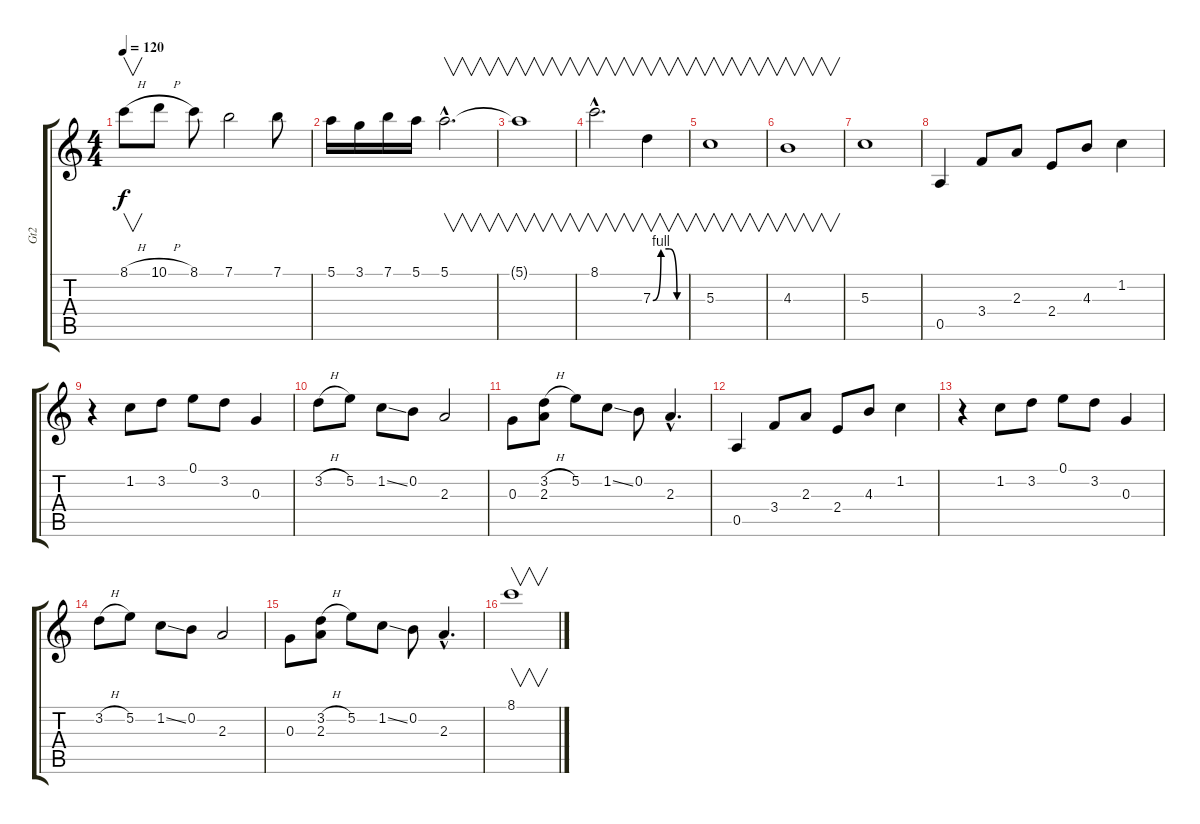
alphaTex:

\track ("Gt2" "Gt2") {instrument distortionguitar}
\staff {score tabs}
\tuning (E4 B3 G3 D3 A2 E2) {hide}
\ts (4 4)
\tempo 120
\clef g2
\ks c
8.1{h}.8{v dy f} 10.1{h}.8 8.1.8 7.1.2 7.1.8 |
5.1.16 3.1.16 7.1.16 5.1.16 5.1{hac}.2{v d} |
5.1{t}.1{v} |
8.1{hac}.2{v d} 7.3{be (custom 0 0 15 4 30 4 45 0 60 0)}.4{v} |
5.3.1{v} |
4.3.1{v} |
5.3.1 |
0.5.4{instrument acousticguitarnylon} 3.4.8 2.3.8 2.4.8 4.3.8 1.2.4 |
r.4 1.2.8 3.2.8 0.1.8 3.2.8 0.3.4 |
3.2{h}.8 5.2.8 1.2{ss}.8 0.2.8 2.3.2 |
0.3.8 (3.2{h} 2.3).8 5.2.8 1.2{ss}.8 0.2.8 2.3{hac}.4{d} |
0.5.4{instrument acousticguitarnylon} 3.4.8 2.3.8 2.4.8 4.3.8 1.2.4 |
r.4 1.2.8 3.2.8 0.1.8 3.2.8 0.3.4 |
3.2{h}.8 5.2.8 1.2{ss}.8 0.2.8 2.3.2 |
0.3.8 (3.2{h} 2.3).8 5.2.8 1.2{ss}.8 0.2.8 2.3{hac}.4{d} |
8.1.1{v}
